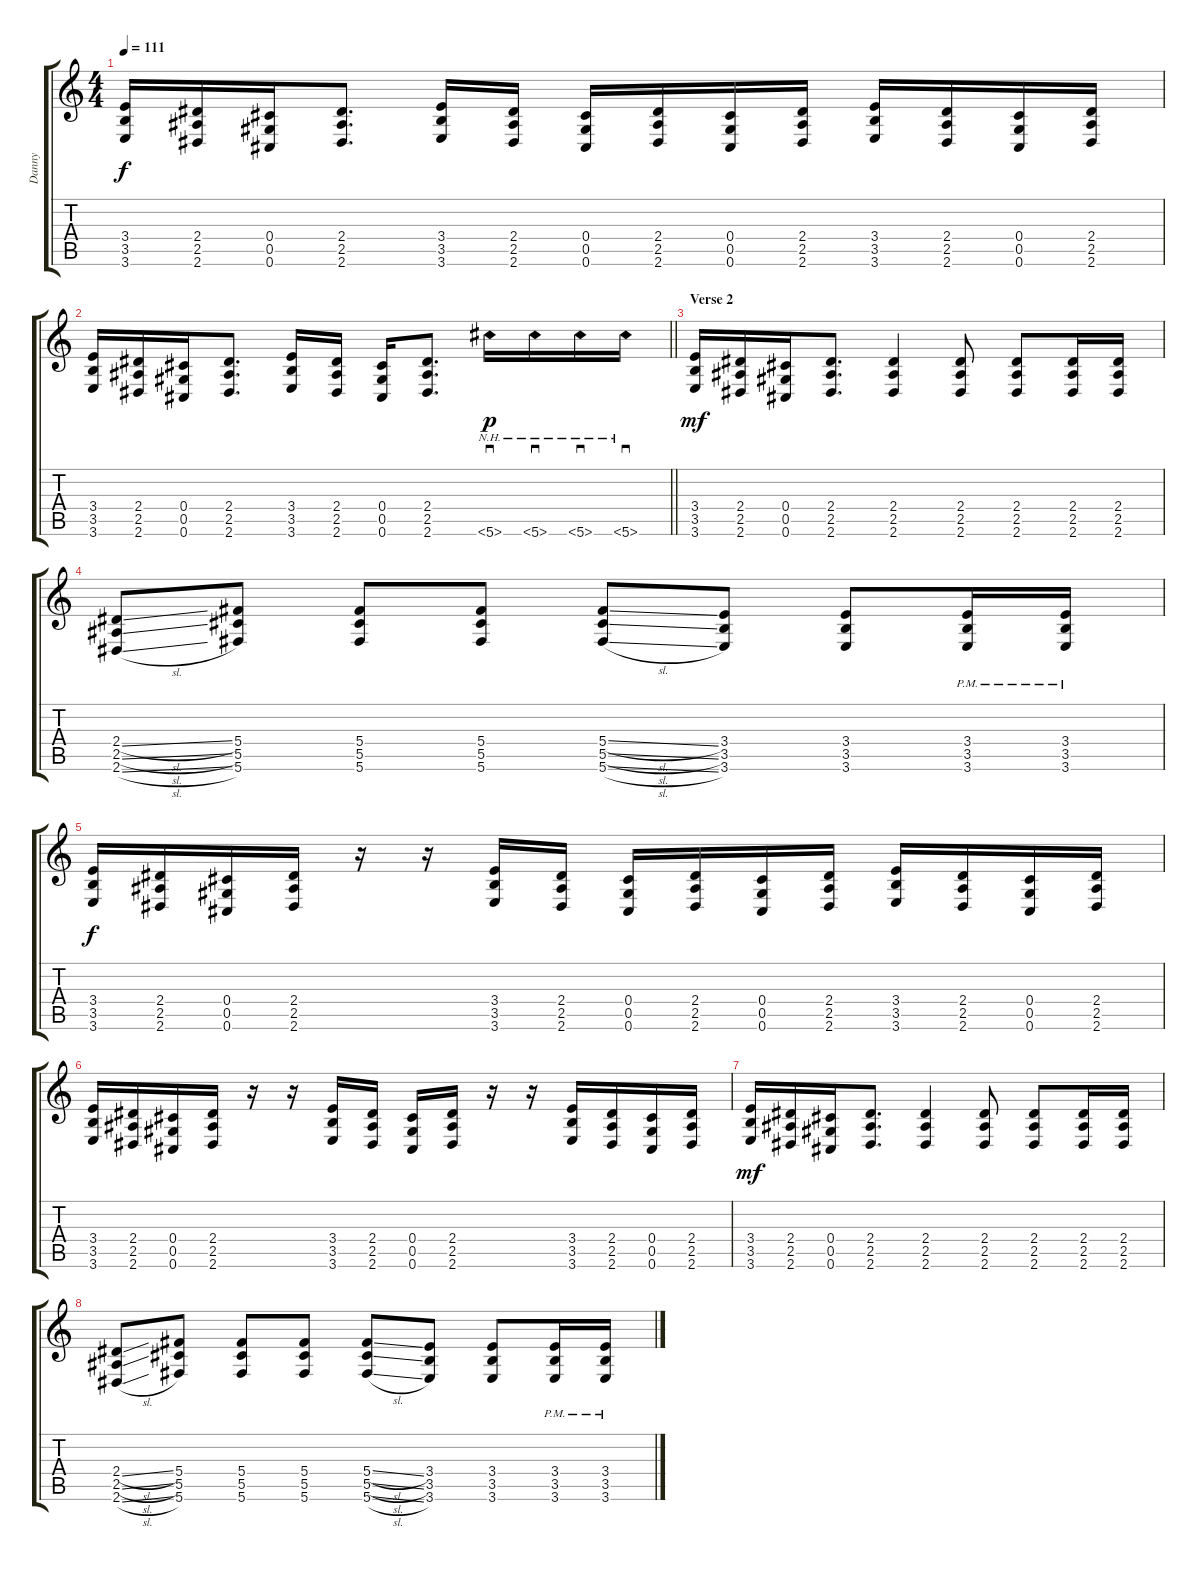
\track ("Danny" "Danny") {instrument distortionguitar}
\staff {score tabs}
\tuning (Eb4 Bb3 Gb3 Db3 Ab2 Db2) {hide}
\ts (4 4)
\tempo 111
\clef g2
\ks c
(3.4 3.5 3.6).16{dy f} (2.4 2.5 2.6).16 (0.4 0.5 0.6).16 (2.4 2.5 2.6).8{d} (3.4 3.5 3.6).16 (2.4 2.5 2.6).16 (0.4 0.5 0.6).16 (2.4 2.5 2.6).16 (0.4 0.5 0.6).16 (2.4 2.5 2.6).16 (3.4 3.5 3.6).16 (2.4 2.5 2.6).16 (0.4 0.5 0.6).16 (2.4 2.5 2.6).16 |
\barLineRight lightlight
(3.4 3.5 3.6).16 (2.4 2.5 2.6).16 (0.4 0.5 0.6).16 (2.4 2.5 2.6).8{d} (3.4 3.5 3.6).16 (2.4 2.5 2.6).16 (0.4 0.5 0.6).16 (2.4 2.5 2.6).8{d} 5.6{nh}.16{sd dy p} 5.6{nh}.16{sd} 5.6{nh}.16{sd} 5.6{nh}.16{sd} |
\section ("" "Verse 2")
(3.4 3.5 3.6).16{dy mf} (2.4 2.5 2.6).16 (0.4 0.5 0.6).16 (2.4 2.5 2.6).8{d} (2.4 2.5 2.6).4 (2.4 2.5 2.6).8 (2.4 2.5 2.6).8 (2.4 2.5 2.6).16 (2.4 2.5 2.6).16 |
(2.4{sl} 2.5{sl} 2.6{sl}).8 (5.4 5.5 5.6).8 (5.4 5.5 5.6).8 (5.4 5.5 5.6).8 (5.4{sl} 5.5{sl} 5.6{sl}).8 (3.4 3.5 3.6).8 (3.4 3.5 3.6).8 (3.4{pm} 3.5{pm} 3.6{pm}).16 (3.4{pm} 3.5{pm} 3.6{pm}).16 |
(3.4 3.5 3.6).16{dy f} (2.4 2.5 2.6).16 (0.4 0.5 0.6).16 (2.4 2.5 2.6).16 r.16 r.16 (3.4 3.5 3.6).16 (2.4 2.5 2.6).16 (0.4 0.5 0.6).16 (2.4 2.5 2.6).16 (0.4 0.5 0.6).16 (2.4 2.5 2.6).16 (3.4 3.5 3.6).16 (2.4 2.5 2.6).16 (0.4 0.5 0.6).16 (2.4 2.5 2.6).16 |
(3.4 3.5 3.6).16 (2.4 2.5 2.6).16 (0.4 0.5 0.6).16 (2.4 2.5 2.6).16 r.16 r.16 (3.4 3.5 3.6).16 (2.4 2.5 2.6).16 (0.4 0.5 0.6).16 (2.4 2.5 2.6).16 r.16 r.16 (3.4 3.5 3.6).16 (2.4 2.5 2.6).16 (0.4 0.5 0.6).16 (2.4 2.5 2.6).16 |
(3.4 3.5 3.6).16{dy mf} (2.4 2.5 2.6).16 (0.4 0.5 0.6).16 (2.4 2.5 2.6).8{d} (2.4 2.5 2.6).4 (2.4 2.5 2.6).8 (2.4 2.5 2.6).8 (2.4 2.5 2.6).16 (2.4 2.5 2.6).16 |
(2.4{sl} 2.5{sl} 2.6{sl}).8 (5.4 5.5 5.6).8 (5.4 5.5 5.6).8 (5.4 5.5 5.6).8 (5.4{sl} 5.5{sl} 5.6{sl}).8 (3.4 3.5 3.6).8 (3.4 3.5 3.6).8 (3.4{pm} 3.5{pm} 3.6{pm}).16 (3.4{pm} 3.5{pm} 3.6{pm}).16
